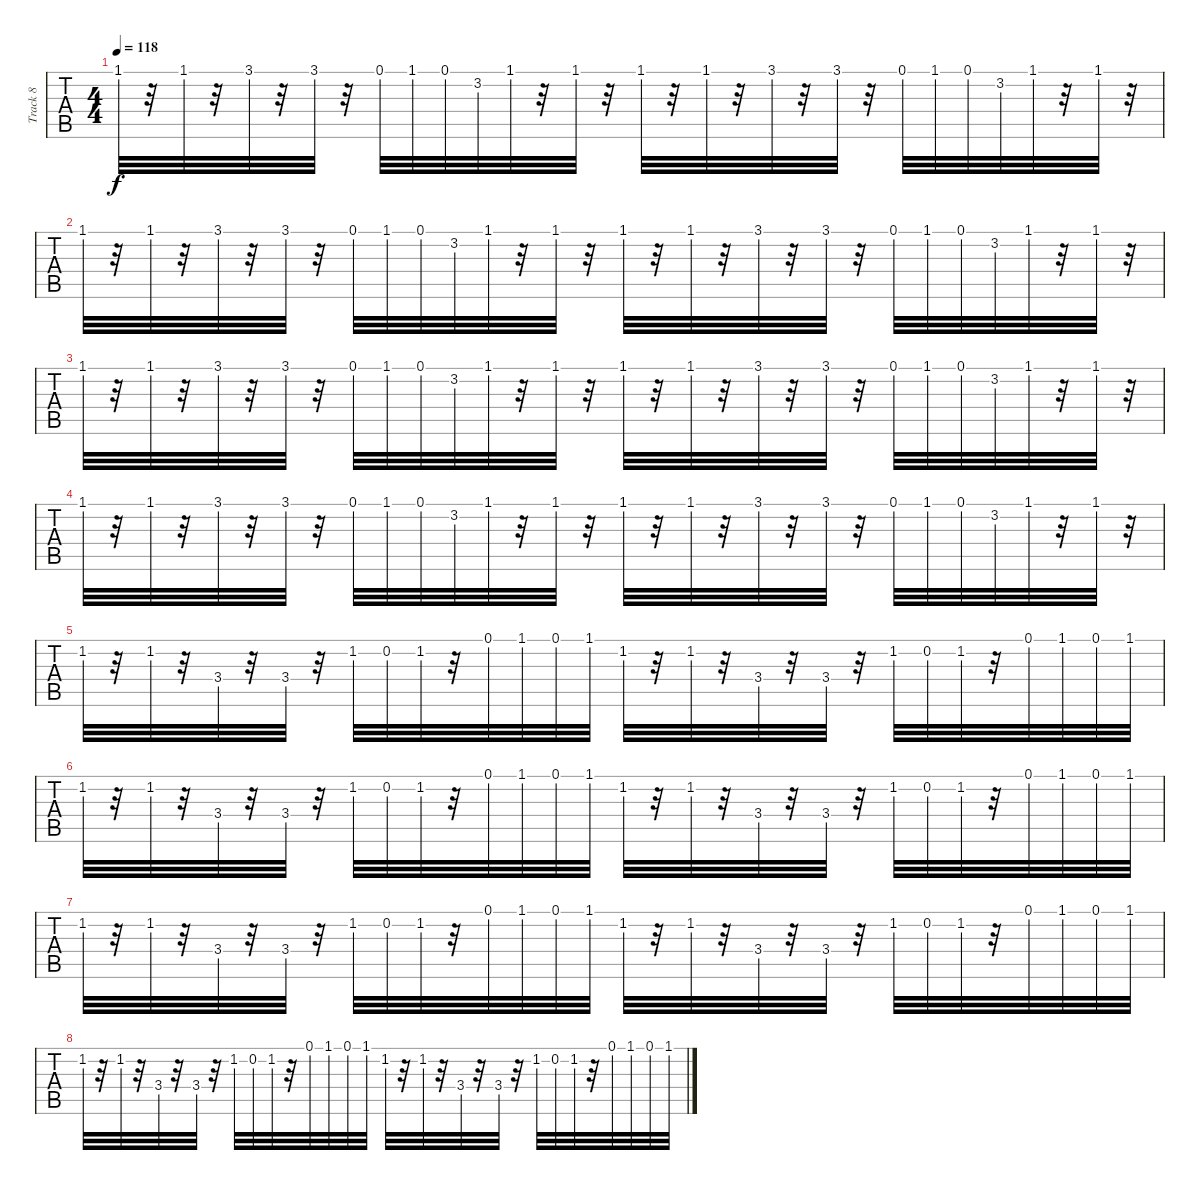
\track ("Track 8" "Track 8") {instrument flute}
\staff {tabs}
\tuning (E4 B3 G3 D3 A2 E2) {hide}
\ts (4 4)
\tempo 118
\clef g2
\ks c
1.1.32{dy f} r.32 1.1.32 r.32 3.1.32 r.32 3.1.32 r.32 0.1.32 1.1.32 0.1.32 3.2.32 1.1.32 r.32 1.1.32 r.32 1.1.32 r.32 1.1.32 r.32 3.1.32 r.32 3.1.32 r.32 0.1.32 1.1.32 0.1.32 3.2.32 1.1.32 r.32 1.1.32 r.32 |
1.1.32 r.32 1.1.32 r.32 3.1.32 r.32 3.1.32 r.32 0.1.32 1.1.32 0.1.32 3.2.32 1.1.32 r.32 1.1.32 r.32 1.1.32 r.32 1.1.32 r.32 3.1.32 r.32 3.1.32 r.32 0.1.32 1.1.32 0.1.32 3.2.32 1.1.32 r.32 1.1.32 r.32 |
1.1.32 r.32 1.1.32 r.32 3.1.32 r.32 3.1.32 r.32 0.1.32 1.1.32 0.1.32 3.2.32 1.1.32 r.32 1.1.32 r.32 1.1.32 r.32 1.1.32 r.32 3.1.32 r.32 3.1.32 r.32 0.1.32 1.1.32 0.1.32 3.2.32 1.1.32 r.32 1.1.32 r.32 |
1.1.32 r.32 1.1.32 r.32 3.1.32 r.32 3.1.32 r.32 0.1.32 1.1.32 0.1.32 3.2.32 1.1.32 r.32 1.1.32 r.32 1.1.32 r.32 1.1.32 r.32 3.1.32 r.32 3.1.32 r.32 0.1.32 1.1.32 0.1.32 3.2.32 1.1.32 r.32 1.1.32 r.32 |
1.2.32 r.32 1.2.32 r.32 3.4.32 r.32 3.4.32 r.32 1.2.32 0.2.32 1.2.32 r.32 0.1.32 1.1.32 0.1.32 1.1.32 1.2.32 r.32 1.2.32 r.32 3.4.32 r.32 3.4.32 r.32 1.2.32 0.2.32 1.2.32 r.32 0.1.32 1.1.32 0.1.32 1.1.32 |
1.2.32 r.32 1.2.32 r.32 3.4.32 r.32 3.4.32 r.32 1.2.32 0.2.32 1.2.32 r.32 0.1.32 1.1.32 0.1.32 1.1.32 1.2.32 r.32 1.2.32 r.32 3.4.32 r.32 3.4.32 r.32 1.2.32 0.2.32 1.2.32 r.32 0.1.32 1.1.32 0.1.32 1.1.32 |
1.2.32 r.32 1.2.32 r.32 3.4.32 r.32 3.4.32 r.32 1.2.32 0.2.32 1.2.32 r.32 0.1.32 1.1.32 0.1.32 1.1.32 1.2.32 r.32 1.2.32 r.32 3.4.32 r.32 3.4.32 r.32 1.2.32 0.2.32 1.2.32 r.32 0.1.32 1.1.32 0.1.32 1.1.32 |
1.2.32 r.32 1.2.32 r.32 3.4.32 r.32 3.4.32 r.32 1.2.32 0.2.32 1.2.32 r.32 0.1.32 1.1.32 0.1.32 1.1.32 1.2.32 r.32 1.2.32 r.32 3.4.32 r.32 3.4.32 r.32 1.2.32 0.2.32 1.2.32 r.32 0.1.32 1.1.32 0.1.32 1.1.32
